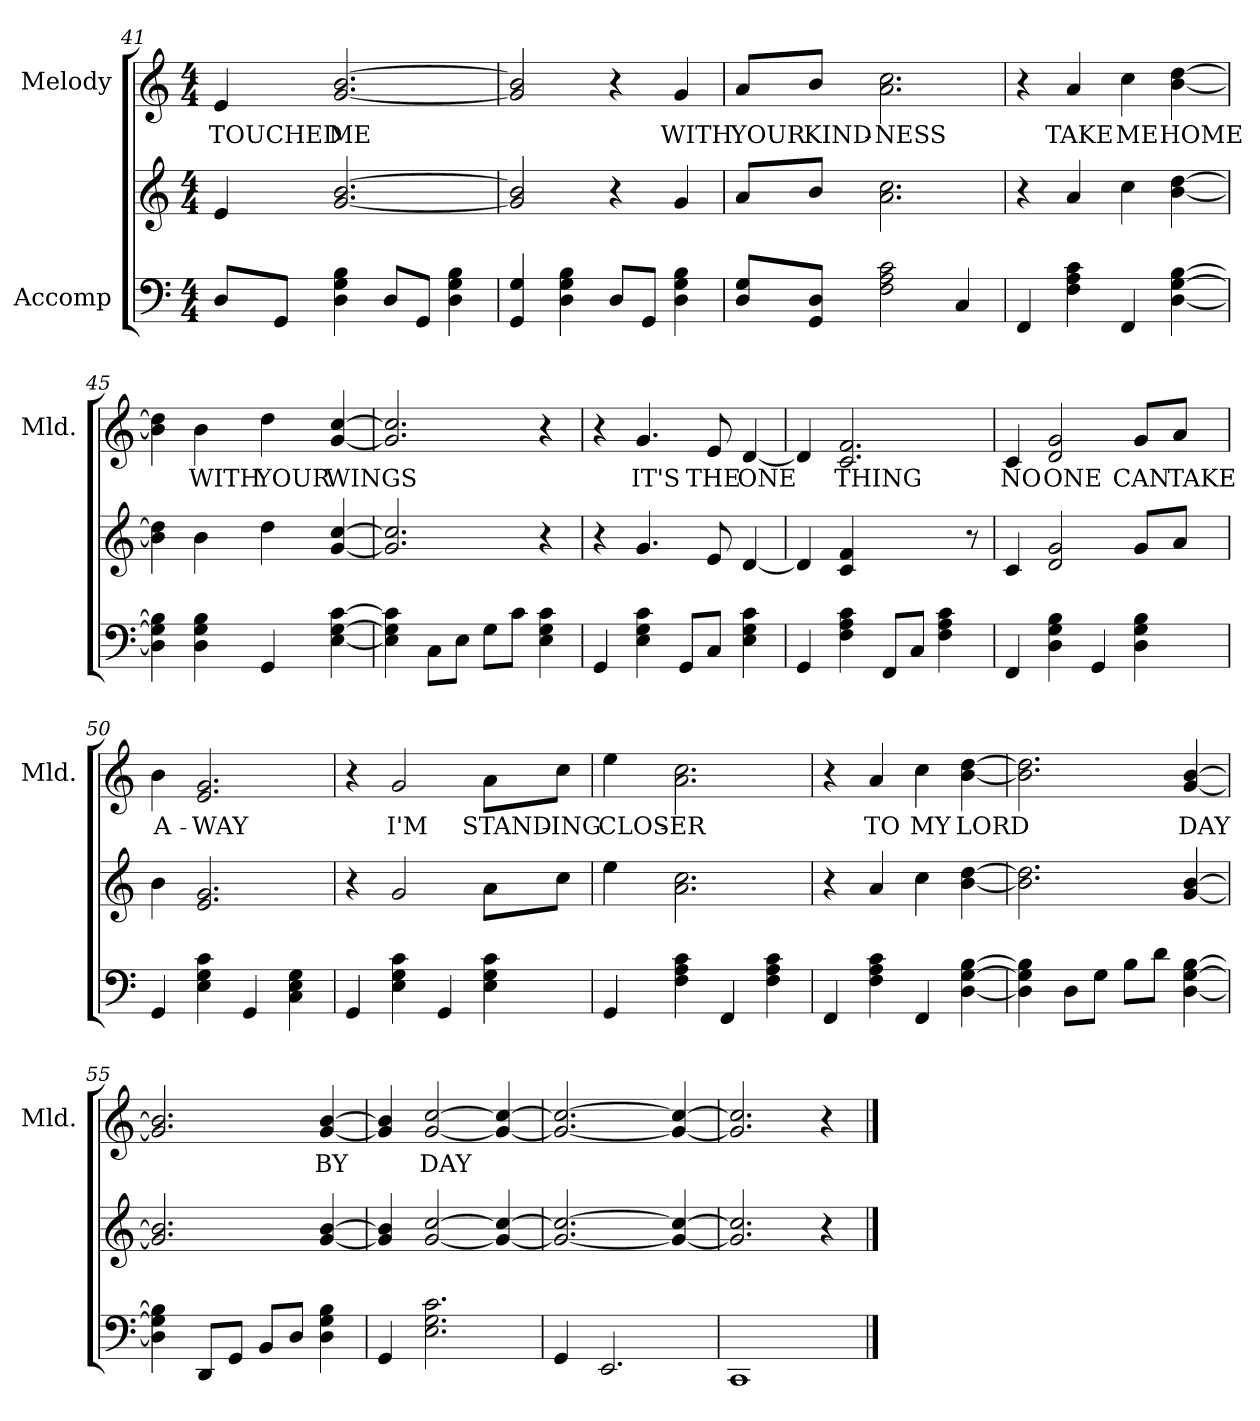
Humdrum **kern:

**kern	**kern	**kern	**text
*part2	*part2	*part1	*part1
*staff3	*staff2	*staff1	*staff1
*I"Accomp	*	*I"Melody	*
*	*	*I'Mld.	*
*clefF4	*clefG2	*clefG2	*
*k[]	*k[]	*k[]	*
*M4/4	*M4/4	*M4/4	*
=41	=41	=41	=41
!	!	!	!LO:LY:b
8D/L	4e/	4e/	TOUCHED
8GG/J	.	.	.
!	!	!	!LO:LY:b
4D\ 4G\ 4B\	[2.g/ [2.b/	[2.g/ [2.b/	ME
8D/L	.	.	.
8GG/J	.	.	.
4D\ 4G\ 4B\	.	.	.
=42	=42	=42	=42
4GG/ 4G/	2g/] 2b/]	2g/] 2b/]	.
4D\ 4G\ 4B\	.	.	.
8D/L	4r	4r	.
8GG/J	.	.	.
!	!	!	!LO:LY:b
4D\ 4G\ 4B\	4g/	4g/	WITH
=43	=43	=43	=43
!	!	!	!LO:LY:b
8D/ 8G/L	8a/L	8a/L	YOUR
!	!	!	!LO:LY:b
8GG/ 8D/J	8b/J	8b/J	KIND-
!	!	!	!LO:LY:b
2F\ 2A\ 2c\	2.a\ 2.cc\	2.a\ 2.cc\	-NESS
4C/	.	.	.
!!LO:LB:g=z
=44	=44	=44	=44
4FF/	4r	4r	.
!	!	!	!LO:LY:b
4F\ 4A\ 4c\	4a/	4a/	TAKE
!	!	!	!LO:LY:b
4FF/	4cc\	4cc\	ME
!	!	!	!LO:LY:b
[4D\ [4G\ [4B\	[4b\ [4dd\	[4b\ [4dd\	HOME
!!LO:LB:g=z
=45	=45	=45	=45
4D\] 4G\] 4B\]	4b\] 4dd\]	4b\] 4dd\]	.
!	!	!	!LO:LY:b
4D\ 4G\ 4B\	4b\	4b\	WITH
!	!	!	!LO:LY:b
4GG/	4dd\	4dd\	YOUR
!	!	!	!LO:LY:b
[4E\ [4G\ [4c\	[4g/ [4cc/	[4g/ [4cc/	WINGS
=46	=46	=46	=46
4E\] 4G\] 4c\]	2.g/] 2.cc/]	2.g/] 2.cc/]	.
8C\L	.	.	.
8E\J	.	.	.
8G\L	.	.	.
8c\J	.	.	.
4E\ 4G\ 4c\	4r	4r	.
=47	=47	=47	=47
4GG/	4r	4r	.
!	!	!	!LO:LY:b
4E\ 4G\ 4c\	4.g/	4.g/	IT'S
8GG/L	.	.	.
!	!	!	!LO:LY:b
8C/J	8e/	8e/	THE
!	!	!	!LO:LY:b
4E\ 4G\ 4c\	[4d/	[4d/	ONE
=48	=48	=48	=48
4GG/	4d/]	4d/]	.
!	!	!	!LO:LY:b
4F\ 4A\ 4c\	4c/ 4f/	2.c/ 2.f/	THING
8FF/L	4.ryy	.	.
8C/J	.	.	.
4F\ 4A\ 4c\	.	.	.
.	8r	.	.
!!LO:PB:g=z
=49	=49	=49	=49
!	!	!	!LO:LY:b
4FF/	4c/	4c/	NO
!	!	!	!LO:LY:b
4D\ 4G\ 4B\	2d/ 2g/	2d/ 2g/	ONE
4GG/	.	.	.
!	!	!	!LO:LY:b
4D\ 4G\ 4B\	8g/L	8g/L	CAN
!	!	!	!LO:LY:b
.	8a/J	8a/J	TAKE
=50	=50	=50	=50
!	!	!	!LO:LY:b
4GG/	4b\	4b\	A-
!	!	!	!LO:LY:b
4E\ 4G\ 4c\	2.e/ 2.g/	2.e/ 2.g/	-WAY
4GG/	.	.	.
4C\ 4E\ 4G\	.	.	.
=51	=51	=51	=51
4GG/	4r	4r	.
!	!	!	!LO:LY:b
4E\ 4G\ 4c\	2g/	2g/	I'M
4GG/	.	.	.
!	!	!	!LO:LY:b
4E\ 4G\ 4c\	8a\L	8a\L	STAND-
!	!	!	!LO:LY:b
.	8cc\J	8cc\J	-ING
=52	=52	=52	=52
!	!	!	!LO:LY:b
4GG/	4ee\	4ee\	CLOS-
!	!	!	!LO:LY:b
4F\ 4A\ 4c\	2.a\ 2.cc\	2.a\ 2.cc\	-ER
4FF/	.	.	.
4F\ 4A\ 4c\	.	.	.
=53	=53	=53	=53
4FF/	4r	4r	.
!	!	!	!LO:LY:b
4F\ 4A\ 4c\	4a/	4a/	TO
!	!	!	!LO:LY:b
4FF/	4cc\	4cc\	MY
!	!	!	!LO:LY:b
[4D\ [4G\ [4B\	[4b\ [4dd\	[4b\ [4dd\	LORD
!!LO:PB:g=z
=54	=54	=54	=54
4D\] 4G\] 4B\]	2.b\] 2.dd\]	2.b\] 2.dd\]	.
8D\L	.	.	.
8G\J	.	.	.
8B\L	.	.	.
8d\J	.	.	.
!	!	!	!LO:LY:b
[4D\ [4G\ [4B\	[4g/ [4b/	[4g/ [4b/	DAY
=55	=55	=55	=55
4D\] 4G\] 4B\]	2.g/] 2.b/]	2.g/] 2.b/]	.
8DD/L	.	.	.
8GG/J	.	.	.
8BB/L	.	.	.
8D/J	.	.	.
!	!	!	!LO:LY:b
4D\ 4G\ 4B\	[4g/ [4b/	[4g/ [4b/	BY
=56	=56	=56	=56
4GG/	4g/] 4b/]	4g/] 4b/]	.
!	!	!	!LO:LY:b
2.E\ 2.G\ 2.c\	[2g/ [2cc/	[2g/ [2cc/	DAY
.	4g/_ 4cc/_	4g/_ 4cc/_	.
=57	=57	=57	=57
4GG/	2.g/_ 2.cc/_	2.g/_ 2.cc/_	.
2.EE/	.	.	.
.	4g/_ 4cc/_	4g/_ 4cc/_	.
=58	=58	=58	=58
1CC	2.g/] 2.cc/]	2.g/] 2.cc/]	.
.	4r	4r	.
==	==	==	==
*-	*-	*-	*-
